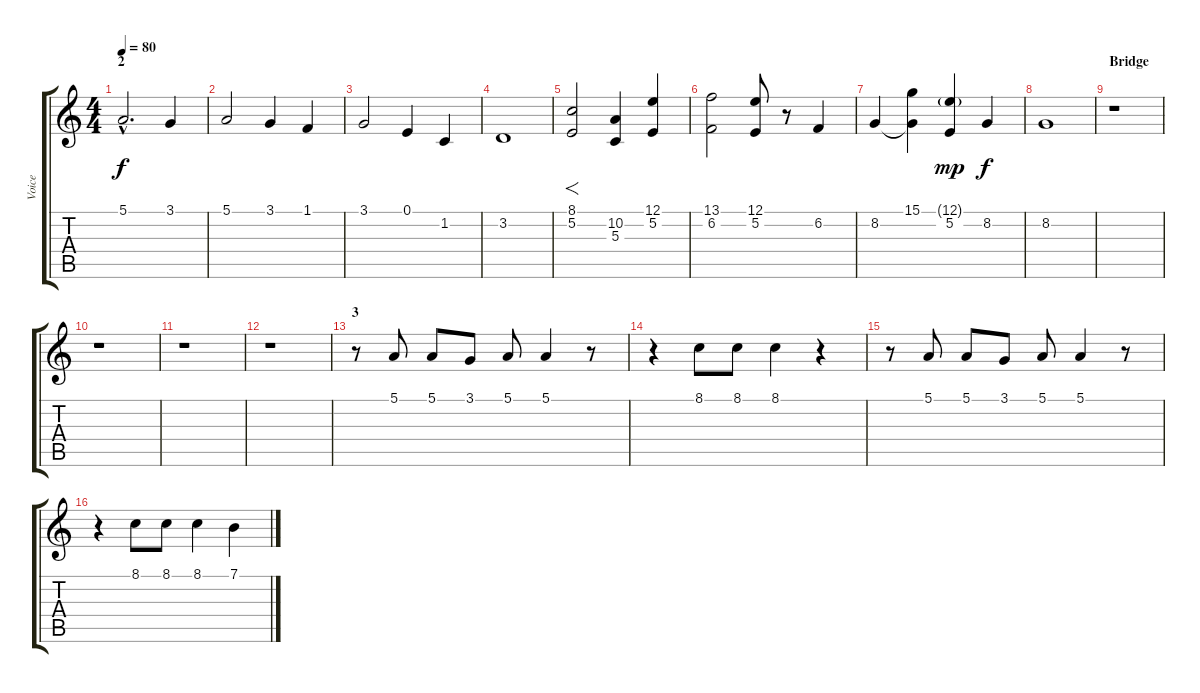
\track ("Voice" "Voice") {instrument violin}
\staff {score tabs}
\tuning (E4 B3 G3 D3 A2 E2) {hide}
\ts (4 4)
\section ("" "2")
\tempo 80
\clef g2
\ks c
5.1{hac}.2{d dy f} 3.1.4 |
5.1.2 3.1.4 1.1.4 |
3.1.2 0.1.4 1.2.4 |
3.2.1 |
(8.1 5.2).2{f} (10.2 5.3).4 (12.1 5.2).4 |
(13.1 6.2).2 (12.1 5.2).8 r.8 6.2.4 |
8.2.4 (15.1 8.2{t}).4 (12.1{g} 5.2).4{dy mp} 8.2.4{dy f} |
8.2.1 |
\section ("" "Bridge")
r.1 |
r.1 |
r.1 |
r.1 |
\section ("" "3")
r.8 5.1.8 5.1.8 3.1.8 5.1.8 5.1.4 r.8 |
r.4 8.1.8 8.1.8 8.1.4 r.4 |
r.8 5.1.8 5.1.8 3.1.8 5.1.8 5.1.4 r.8 |
r.4 8.1.8 8.1.8 8.1.4 7.1.4
